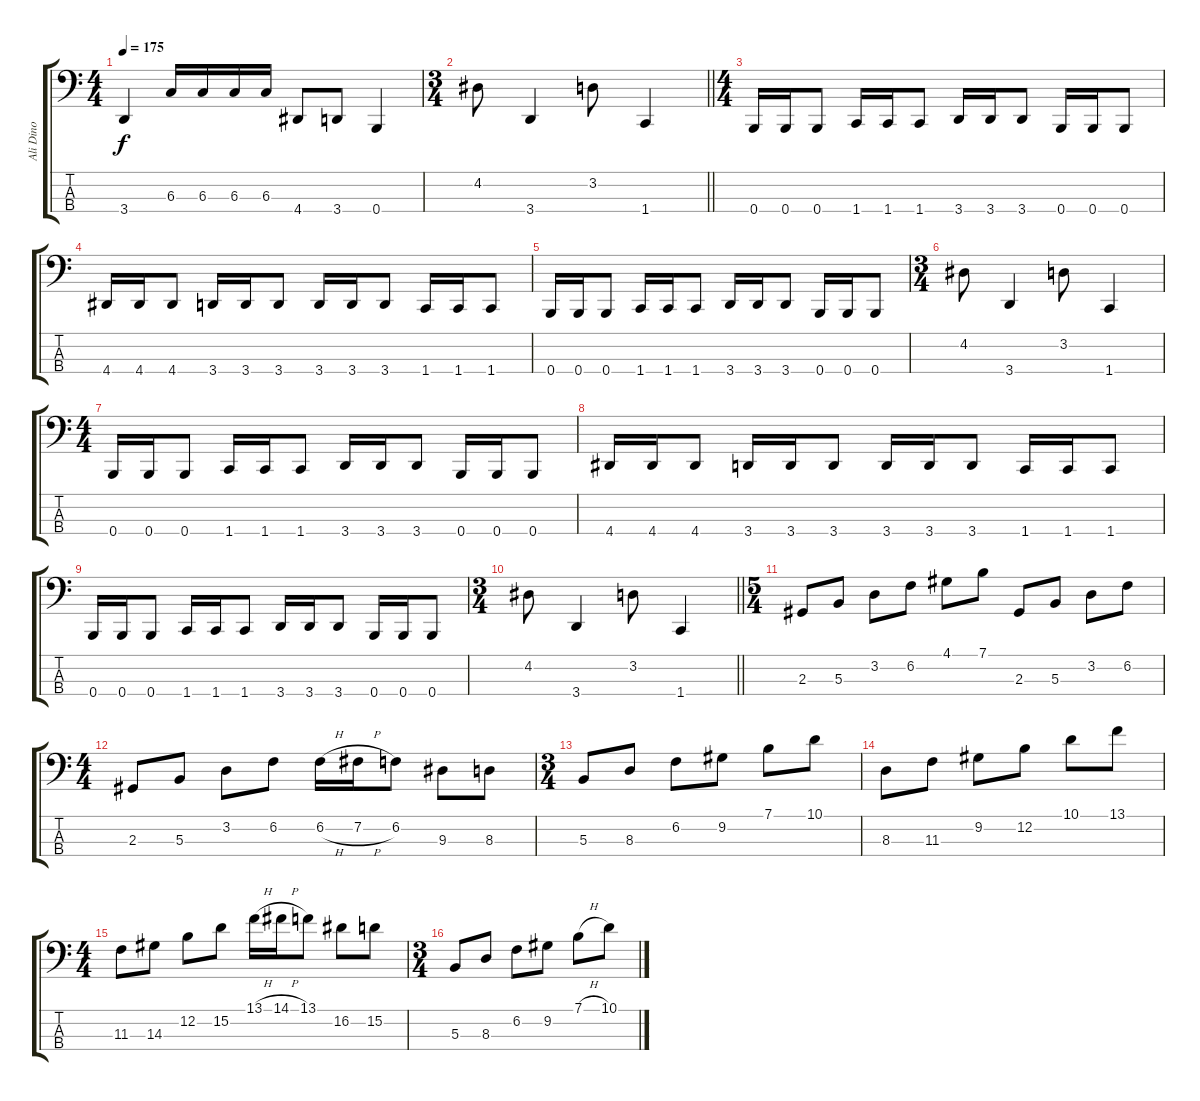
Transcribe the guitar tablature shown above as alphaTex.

\track ("Ali Dino" "Ali Dino") {instrument electricbasspick}
\staff {score tabs}
\tuning (E2 B1 Gb1 B0) {hide}
\ts (4 4)
\tempo 175
\clef f4
\ks c
3.4{t}.4{dy f} 6.3.16 6.3.16 6.3.16 6.3.16 4.4.8 3.4.8 0.4.4 |
\ts (3 4)
\barLineRight lightlight
4.2.8 3.4.4 3.2.8 1.4.4 |
\ts (4 4)
0.4.16 0.4.16 0.4.8 1.4.16 1.4.16 1.4.8 3.4.16 3.4.16 3.4.8 0.4.16 0.4.16 0.4.8 |
4.4.16 4.4.16 4.4.8 3.4.16 3.4.16 3.4.8 3.4.16 3.4.16 3.4.8 1.4.16 1.4.16 1.4.8 |
0.4.16 0.4.16 0.4.8 1.4.16 1.4.16 1.4.8 3.4.16 3.4.16 3.4.8 0.4.16 0.4.16 0.4.8 |
\ts (3 4)
4.2.8 3.4.4 3.2.8 1.4.4 |
\ts (4 4)
0.4.16 0.4.16 0.4.8 1.4.16 1.4.16 1.4.8 3.4.16 3.4.16 3.4.8 0.4.16 0.4.16 0.4.8 |
4.4.16 4.4.16 4.4.8 3.4.16 3.4.16 3.4.8 3.4.16 3.4.16 3.4.8 1.4.16 1.4.16 1.4.8 |
0.4.16 0.4.16 0.4.8 1.4.16 1.4.16 1.4.8 3.4.16 3.4.16 3.4.8 0.4.16 0.4.16 0.4.8 |
\ts (3 4)
\barLineRight lightlight
4.2.8 3.4.4 3.2.8 1.4.4 |
\ts (5 4)
2.3.8 5.3.8 3.2.8 6.2.8 4.1.8 7.1.8 2.3.8 5.3.8 3.2.8 6.2.8 |
\ts (4 4)
2.3.8 5.3.8 3.2.8 6.2.8 6.2{h}.16 7.2{h}.16 6.2.8 9.3.8 8.3.8 |
\ts (3 4)
5.3.8 8.3.8 6.2.8 9.2.8 7.1.8 10.1.8 |
8.3.8 11.3.8 9.2.8 12.2.8 10.1.8 13.1.8 |
\ts (4 4)
11.3.8 14.3.8 12.2.8 15.2.8 13.1{h}.16 14.1{h}.16 13.1.8 16.2.8 15.2.8 |
\ts (3 4)
5.3.8 8.3.8 6.2.8 9.2.8 7.1{h}.8 10.1.8
